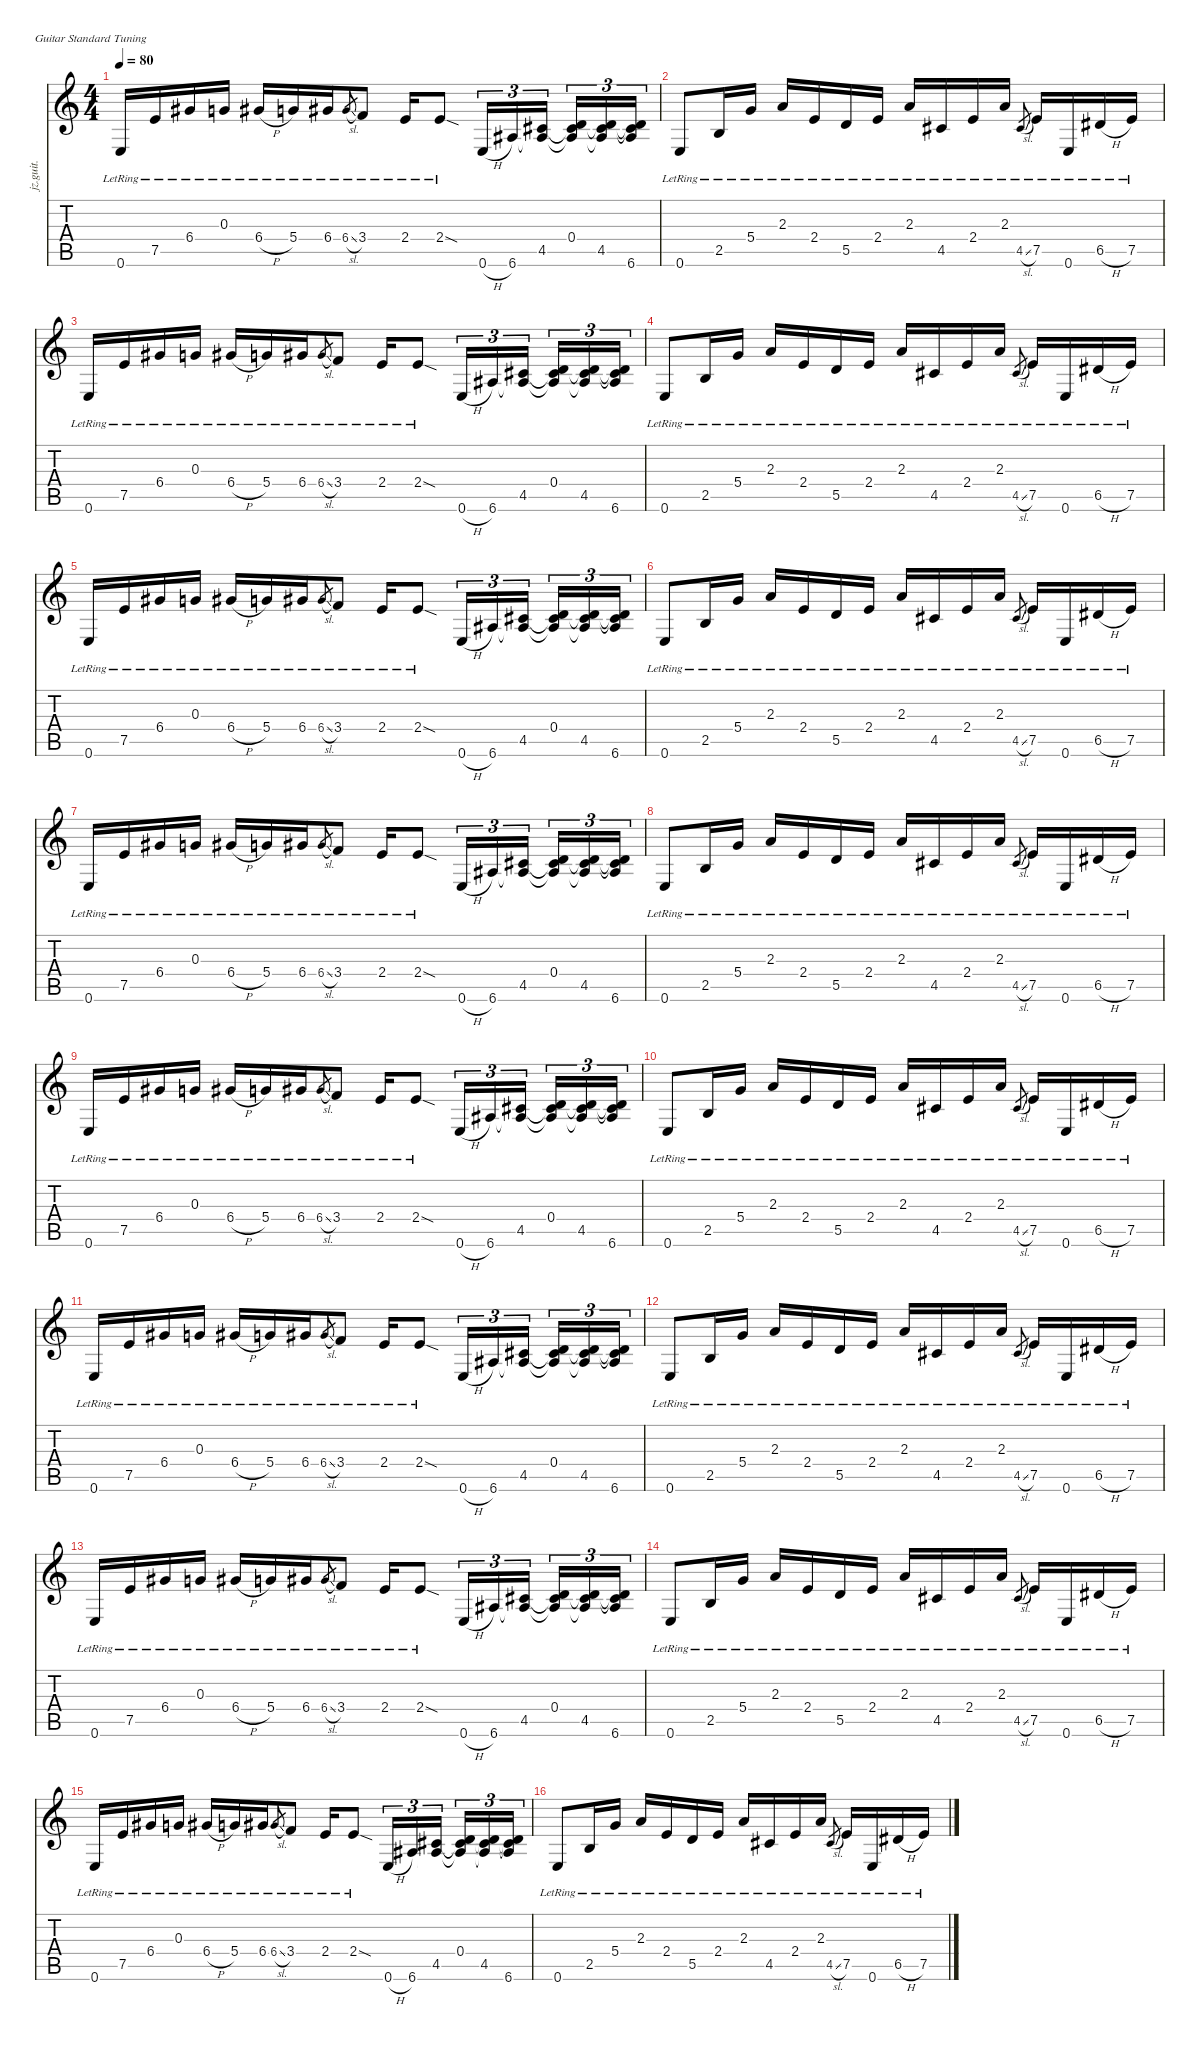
\defaultSystemsLayout 4
\hideDynamics
\bracketExtendMode nobrackets
\otherSystemsTrackNameOrientation horizontal
\track ("Clean Guitar" "jz.guit.") {instrument electricguitarjazz}
\staff {score tabs}
\tuning (E4 B3 G3 D3 A2 E2)
\ts (4 4)
\tempo 80
\clef g2
\ks c
0.6{lr}.16{dy f beam Up} 7.5{lr}.16{beam Up} 6.4{lr acc #}.16{beam Up} 0.3{lr}.16{beam Up} 6.4{h lr acc #}.16{beam Up} 5.4{lr}.16{beam Up} 6.4{lr acc #}.16{beam Up} 6.4{sl lr acc #}.8{gr dy mf beam Up} 3.4{lr}.8{dy f beam Up} 2.4{lr}.16{beam Up} 2.4{sod lr}.8{beam Up} 0.6{h}.16{tu (3 2) beam Up} 6.6{acc #}.16{tu (3 2) beam Up} (4.5{acc #} 6.6{t acc #}).16{tu (3 2) beam Up} (0.4 4.5{t acc #} 6.6{t acc #}).16{tu (3 2) beam Up} (0.4{t} 4.5{acc #} 6.6{t acc #}).16{tu (3 2) beam Up} (0.4{t} 4.5{t acc #} 6.6{acc #}).16{tu (3 2) beam Up} |
0.6{lr}.8{beam Up} 2.5{lr}.16{beam Up} 5.4{lr}.16{beam Up} 2.3{lr}.16{beam Up} 2.4{lr}.16{beam Up} 5.5{lr}.16{beam Up} 2.4{lr}.16{beam Up} 2.3{lr}.16{beam Up} 4.5{lr acc #}.16{beam Up} 2.4{lr}.16{beam Up} 2.3{lr}.16{beam Up} 4.5{sl lr acc #}.8{gr dy mf beam Up} 7.5{lr}.16{dy f beam Up} 0.6{lr}.16{beam Up} 6.5{h lr acc #}.16{beam Up} 7.5{lr}.16{beam Up} |
0.6{lr}.16{beam Up} 7.5{lr}.16{beam Up} 6.4{lr acc #}.16{beam Up} 0.3{lr}.16{beam Up} 6.4{h lr acc #}.16{beam Up} 5.4{lr}.16{beam Up} 6.4{lr acc #}.16{beam Up} 6.4{sl lr acc #}.8{gr dy mf beam Up} 3.4{lr}.8{dy f beam Up} 2.4{lr}.16{beam Up} 2.4{sod lr}.8{beam Up} 0.6{h}.16{tu (3 2) beam Up} 6.6{acc #}.16{tu (3 2) beam Up} (4.5{acc #} 6.6{t acc #}).16{tu (3 2) beam Up} (0.4 4.5{t acc #} 6.6{t acc #}).16{tu (3 2) beam Up} (0.4{t} 4.5{acc #} 6.6{t acc #}).16{tu (3 2) beam Up} (0.4{t} 4.5{t acc #} 6.6{acc #}).16{tu (3 2) beam Up} |
0.6{lr}.8{beam Up} 2.5{lr}.16{beam Up} 5.4{lr}.16{beam Up} 2.3{lr}.16{beam Up} 2.4{lr}.16{beam Up} 5.5{lr}.16{beam Up} 2.4{lr}.16{beam Up} 2.3{lr}.16{beam Up} 4.5{lr acc #}.16{beam Up} 2.4{lr}.16{beam Up} 2.3{lr}.16{beam Up} 4.5{sl lr acc #}.8{gr dy mf beam Up} 7.5{lr}.16{dy f beam Up} 0.6{lr}.16{beam Up} 6.5{h lr acc #}.16{beam Up} 7.5{lr}.16{beam Up} |
0.6{lr}.16{beam Up} 7.5{lr}.16{beam Up} 6.4{lr acc #}.16{beam Up} 0.3{lr}.16{beam Up} 6.4{h lr acc #}.16{beam Up} 5.4{lr}.16{beam Up} 6.4{lr acc #}.16{beam Up} 6.4{sl lr acc #}.8{gr dy mf beam Up} 3.4{lr}.8{dy f beam Up} 2.4{lr}.16{beam Up} 2.4{sod lr}.8{beam Up} 0.6{h}.16{tu (3 2) beam Up} 6.6{acc #}.16{tu (3 2) beam Up} (4.5{acc #} 6.6{t acc #}).16{tu (3 2) beam Up} (0.4 4.5{t acc #} 6.6{t acc #}).16{tu (3 2) beam Up} (0.4{t} 4.5{acc #} 6.6{t acc #}).16{tu (3 2) beam Up} (0.4{t} 4.5{t acc #} 6.6{acc #}).16{tu (3 2) beam Up} |
0.6{lr}.8{beam Up} 2.5{lr}.16{beam Up} 5.4{lr}.16{beam Up} 2.3{lr}.16{beam Up} 2.4{lr}.16{beam Up} 5.5{lr}.16{beam Up} 2.4{lr}.16{beam Up} 2.3{lr}.16{beam Up} 4.5{lr acc #}.16{beam Up} 2.4{lr}.16{beam Up} 2.3{lr}.16{beam Up} 4.5{sl lr acc #}.8{gr dy mf beam Up} 7.5{lr}.16{dy f beam Up} 0.6{lr}.16{beam Up} 6.5{h lr acc #}.16{beam Up} 7.5{lr}.16{beam Up} |
0.6{lr}.16{beam Up} 7.5{lr}.16{beam Up} 6.4{lr acc #}.16{beam Up} 0.3{lr}.16{beam Up} 6.4{h lr acc #}.16{beam Up} 5.4{lr}.16{beam Up} 6.4{lr acc #}.16{beam Up} 6.4{sl lr acc #}.8{gr dy mf beam Up} 3.4{lr}.8{dy f beam Up} 2.4{lr}.16{beam Up} 2.4{sod lr}.8{beam Up} 0.6{h}.16{tu (3 2) beam Up} 6.6{acc #}.16{tu (3 2) beam Up} (4.5{acc #} 6.6{t acc #}).16{tu (3 2) beam Up} (0.4 4.5{t acc #} 6.6{t acc #}).16{tu (3 2) beam Up} (0.4{t} 4.5{acc #} 6.6{t acc #}).16{tu (3 2) beam Up} (0.4{t} 4.5{t acc #} 6.6{acc #}).16{tu (3 2) beam Up} |
0.6{lr}.8{beam Up} 2.5{lr}.16{beam Up} 5.4{lr}.16{beam Up} 2.3{lr}.16{beam Up} 2.4{lr}.16{beam Up} 5.5{lr}.16{beam Up} 2.4{lr}.16{beam Up} 2.3{lr}.16{beam Up} 4.5{lr acc #}.16{beam Up} 2.4{lr}.16{beam Up} 2.3{lr}.16{beam Up} 4.5{sl lr acc #}.8{gr dy mf beam Up} 7.5{lr}.16{dy f beam Up} 0.6{lr}.16{beam Up} 6.5{h lr acc #}.16{beam Up} 7.5{lr}.16{beam Up} |
0.6{lr}.16{beam Up} 7.5{lr}.16{beam Up} 6.4{lr acc #}.16{beam Up} 0.3{lr}.16{beam Up} 6.4{h lr acc #}.16{beam Up} 5.4{lr}.16{beam Up} 6.4{lr acc #}.16{beam Up} 6.4{sl lr acc #}.8{gr dy mf beam Up} 3.4{lr}.8{dy f beam Up} 2.4{lr}.16{beam Up} 2.4{sod lr}.8{beam Up} 0.6{h}.16{tu (3 2) beam Up} 6.6{acc #}.16{tu (3 2) beam Up} (4.5{acc #} 6.6{t acc #}).16{tu (3 2) beam Up} (0.4 4.5{t acc #} 6.6{t acc #}).16{tu (3 2) beam Up} (0.4{t} 4.5{acc #} 6.6{t acc #}).16{tu (3 2) beam Up} (0.4{t} 4.5{t acc #} 6.6{acc #}).16{tu (3 2) beam Up} |
0.6{lr}.8{beam Up} 2.5{lr}.16{beam Up} 5.4{lr}.16{beam Up} 2.3{lr}.16{beam Up} 2.4{lr}.16{beam Up} 5.5{lr}.16{beam Up} 2.4{lr}.16{beam Up} 2.3{lr}.16{beam Up} 4.5{lr acc #}.16{beam Up} 2.4{lr}.16{beam Up} 2.3{lr}.16{beam Up} 4.5{sl lr acc #}.8{gr dy mf beam Up} 7.5{lr}.16{dy f beam Up} 0.6{lr}.16{beam Up} 6.5{h lr acc #}.16{beam Up} 7.5{lr}.16{beam Up} |
0.6{lr}.16{beam Up} 7.5{lr}.16{beam Up} 6.4{lr acc #}.16{beam Up} 0.3{lr}.16{beam Up} 6.4{h lr acc #}.16{beam Up} 5.4{lr}.16{beam Up} 6.4{lr acc #}.16{beam Up} 6.4{sl lr acc #}.8{gr dy mf beam Up} 3.4{lr}.8{dy f beam Up} 2.4{lr}.16{beam Up} 2.4{sod lr}.8{beam Up} 0.6{h}.16{tu (3 2) beam Up} 6.6{acc #}.16{tu (3 2) beam Up} (4.5{acc #} 6.6{t acc #}).16{tu (3 2) beam Up} (0.4 4.5{t acc #} 6.6{t acc #}).16{tu (3 2) beam Up} (0.4{t} 4.5{acc #} 6.6{t acc #}).16{tu (3 2) beam Up} (0.4{t} 4.5{t acc #} 6.6{acc #}).16{tu (3 2) beam Up} |
0.6{lr}.8{beam Up} 2.5{lr}.16{beam Up} 5.4{lr}.16{beam Up} 2.3{lr}.16{beam Up} 2.4{lr}.16{beam Up} 5.5{lr}.16{beam Up} 2.4{lr}.16{beam Up} 2.3{lr}.16{beam Up} 4.5{lr acc #}.16{beam Up} 2.4{lr}.16{beam Up} 2.3{lr}.16{beam Up} 4.5{sl lr acc #}.8{gr dy mf beam Up} 7.5{lr}.16{dy f beam Up} 0.6{lr}.16{beam Up} 6.5{h lr acc #}.16{beam Up} 7.5{lr}.16{beam Up} |
0.6{lr}.16{beam Up} 7.5{lr}.16{beam Up} 6.4{lr acc #}.16{beam Up} 0.3{lr}.16{beam Up} 6.4{h lr acc #}.16{beam Up} 5.4{lr}.16{beam Up} 6.4{lr acc #}.16{beam Up} 6.4{sl lr acc #}.8{gr dy mf beam Up} 3.4{lr}.8{dy f beam Up} 2.4{lr}.16{beam Up} 2.4{sod lr}.8{beam Up} 0.6{h}.16{tu (3 2) beam Up} 6.6{acc #}.16{tu (3 2) beam Up} (4.5{acc #} 6.6{t acc #}).16{tu (3 2) beam Up} (0.4 4.5{t acc #} 6.6{t acc #}).16{tu (3 2) beam Up} (0.4{t} 4.5{acc #} 6.6{t acc #}).16{tu (3 2) beam Up} (0.4{t} 4.5{t acc #} 6.6{acc #}).16{tu (3 2) beam Up} |
0.6{lr}.8{beam Up} 2.5{lr}.16{beam Up} 5.4{lr}.16{beam Up} 2.3{lr}.16{beam Up} 2.4{lr}.16{beam Up} 5.5{lr}.16{beam Up} 2.4{lr}.16{beam Up} 2.3{lr}.16{beam Up} 4.5{lr acc #}.16{beam Up} 2.4{lr}.16{beam Up} 2.3{lr}.16{beam Up} 4.5{sl lr acc #}.8{gr dy mf beam Up} 7.5{lr}.16{dy f beam Up} 0.6{lr}.16{beam Up} 6.5{h lr acc #}.16{beam Up} 7.5{lr}.16{beam Up} |
0.6{lr}.16{beam Up} 7.5{lr}.16{beam Up} 6.4{lr acc #}.16{beam Up} 0.3{lr}.16{beam Up} 6.4{h lr acc #}.16{beam Up} 5.4{lr}.16{beam Up} 6.4{lr acc #}.16{beam Up} 6.4{sl lr acc #}.8{gr dy mf beam Up} 3.4{lr}.8{dy f beam Up} 2.4{lr}.16{beam Up} 2.4{sod lr}.8{beam Up} 0.6{h}.16{tu (3 2) beam Up} 6.6{acc #}.16{tu (3 2) beam Up} (4.5{acc #} 6.6{t acc #}).16{tu (3 2) beam Up} (0.4 4.5{t acc #} 6.6{t acc #}).16{tu (3 2) beam Up} (0.4{t} 4.5{acc #} 6.6{t acc #}).16{tu (3 2) beam Up} (0.4{t} 4.5{t acc #} 6.6{acc #}).16{tu (3 2) beam Up} |
0.6{lr}.8{beam Up} 2.5{lr}.16{beam Up} 5.4{lr}.16{beam Up} 2.3{lr}.16{beam Up} 2.4{lr}.16{beam Up} 5.5{lr}.16{beam Up} 2.4{lr}.16{beam Up} 2.3{lr}.16{beam Up} 4.5{lr acc #}.16{beam Up} 2.4{lr}.16{beam Up} 2.3{lr}.16{beam Up} 4.5{sl lr acc #}.8{gr dy mf beam Up} 7.5{lr}.16{dy f beam Up} 0.6{lr}.16{beam Up} 6.5{h lr acc #}.16{beam Up} 7.5{lr}.16{beam Up}
